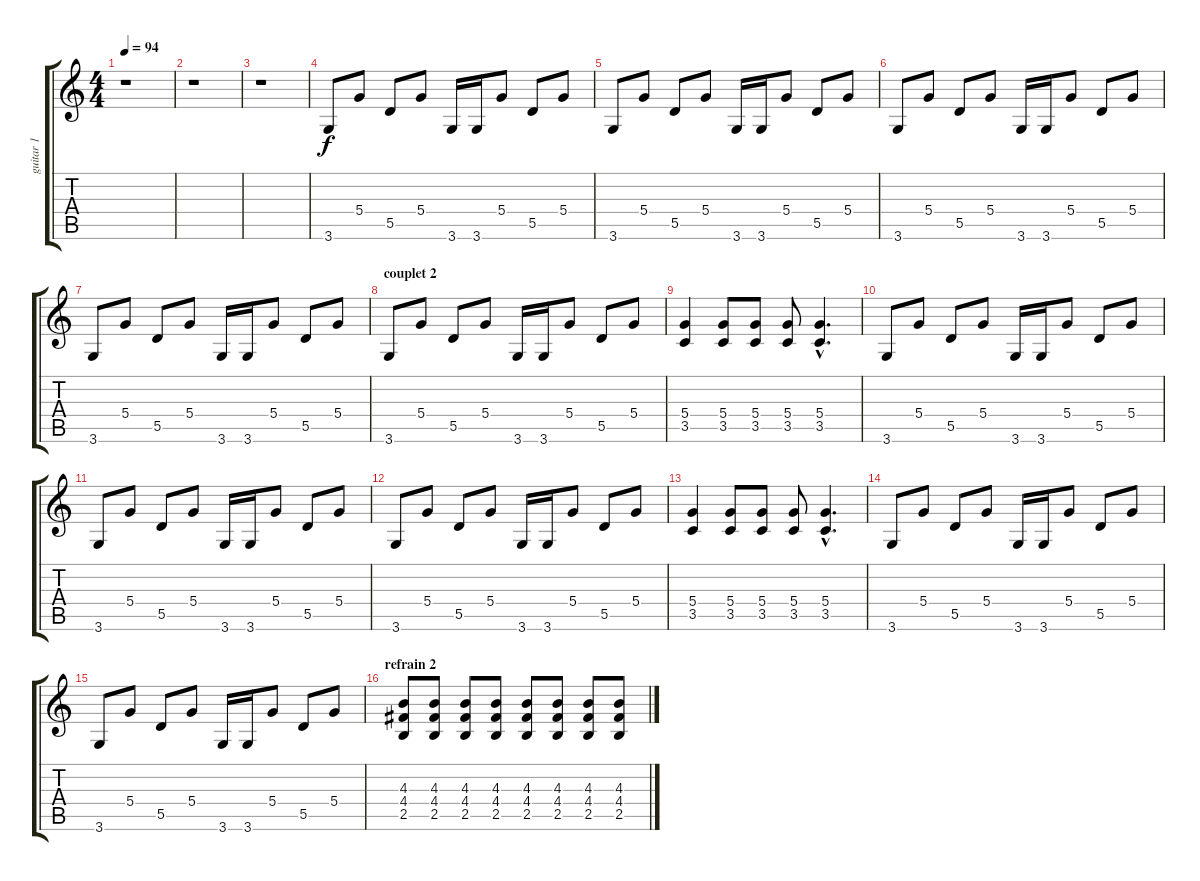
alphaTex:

\track ("guitar 1" "guitar 1") {instrument acousticguitarnylon}
\staff {score tabs}
\tuning (E4 B3 G3 D3 A2 E2) {hide}
\ts (4 4)
\tempo 94
\clef g2
\ks c
r.1{dy f} |
r.1 |
r.1 |
3.6.8 5.4.8 5.5.8 5.4.8 3.6.16 3.6.16 5.4.8 5.5.8 5.4.8 |
3.6.8 5.4.8 5.5.8 5.4.8 3.6.16 3.6.16 5.4.8 5.5.8 5.4.8 |
3.6.8 5.4.8 5.5.8 5.4.8 3.6.16 3.6.16 5.4.8 5.5.8 5.4.8 |
3.6.8 5.4.8 5.5.8 5.4.8 3.6.16 3.6.16 5.4.8 5.5.8 5.4.8 |
\section ("" "couplet 2")
3.6.8 5.4.8 5.5.8 5.4.8 3.6.16 3.6.16 5.4.8 5.5.8 5.4.8 |
(5.4 3.5).4 (5.4 3.5).8 (5.4 3.5).8 (5.4 3.5).8 (5.4{hac} 3.5{hac}).4{d} |
3.6.8 5.4.8 5.5.8 5.4.8 3.6.16 3.6.16 5.4.8 5.5.8 5.4.8 |
3.6.8 5.4.8 5.5.8 5.4.8 3.6.16 3.6.16 5.4.8 5.5.8 5.4.8 |
3.6.8 5.4.8 5.5.8 5.4.8 3.6.16 3.6.16 5.4.8 5.5.8 5.4.8 |
(5.4 3.5).4 (5.4 3.5).8 (5.4 3.5).8 (5.4 3.5).8 (5.4{hac} 3.5{hac}).4{d} |
3.6.8 5.4.8 5.5.8 5.4.8 3.6.16 3.6.16 5.4.8 5.5.8 5.4.8 |
3.6.8 5.4.8 5.5.8 5.4.8 3.6.16 3.6.16 5.4.8 5.5.8 5.4.8 |
\section ("" "refrain 2")
(4.3 4.4 2.5).8 (4.3 4.4 2.5).8 (4.3 4.4 2.5).8 (4.3 4.4 2.5).8 (4.3 4.4 2.5).8 (4.3 4.4 2.5).8 (4.3 4.4 2.5).8 (4.3 4.4 2.5).8
